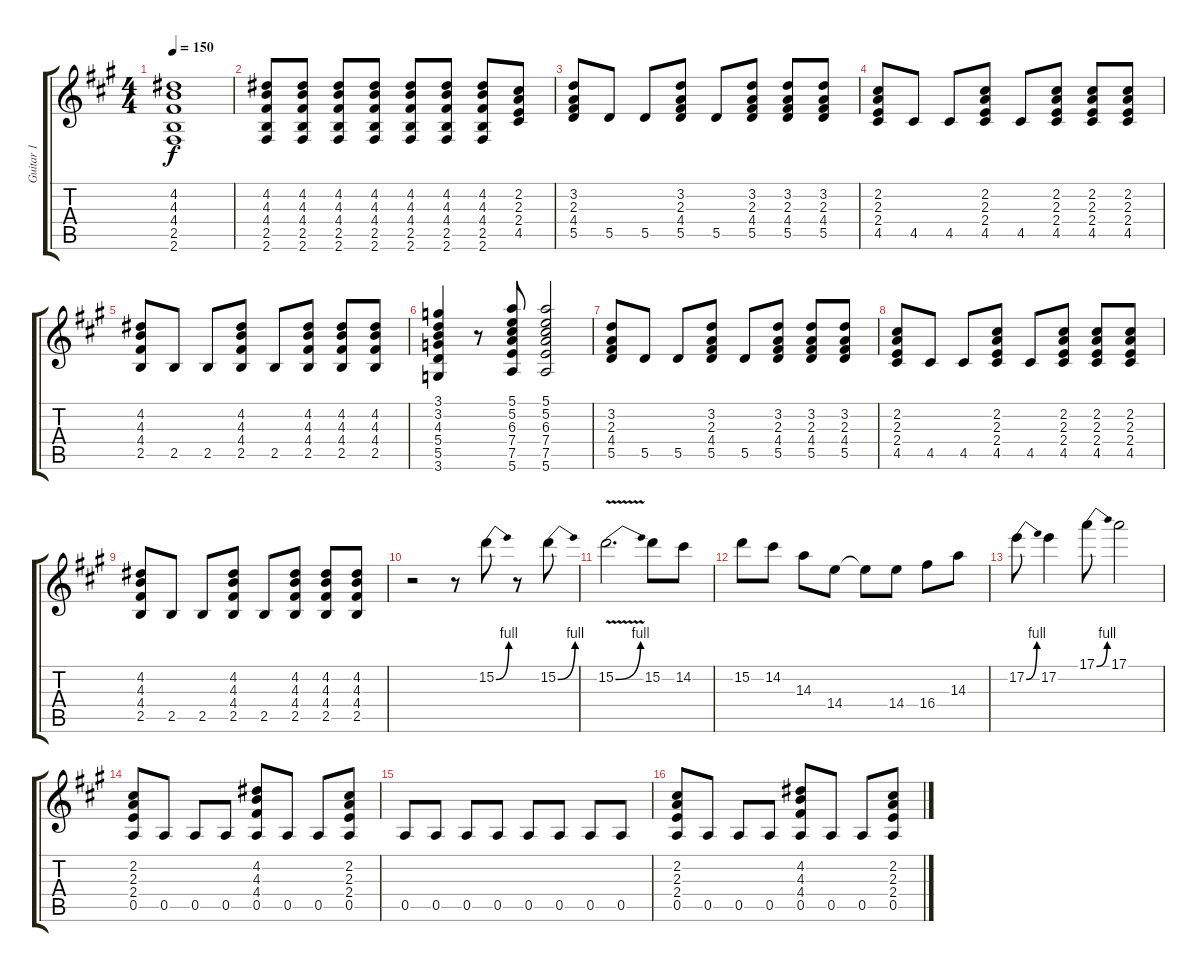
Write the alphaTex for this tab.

\track ("Guitar 1" "Guitar 1") {instrument overdrivenguitar}
\staff {score tabs}
\tuning (E4 B3 G3 D3 A2 E2) {hide}
\ts (4 4)
\tempo 150
\clef g2
\ks a
(4.2 4.3 4.4 2.5 2.6).1{dy f} |
(4.2 4.3 4.4 2.5 2.6).8 (4.2 4.3 4.4 2.5 2.6).8 (4.2 4.3 4.4 2.5 2.6).8 (4.2 4.3 4.4 2.5 2.6).8 (4.2 4.3 4.4 2.5 2.6).8 (4.2 4.3 4.4 2.5 2.6).8 (4.2 4.3 4.4 2.5 2.6).8 (2.2 2.3 2.4 4.5).8 |
(3.2 2.3 4.4 5.5).8 5.5.8 5.5.8 (3.2 2.3 4.4 5.5).8 5.5.8 (3.2 2.3 4.4 5.5).8 (3.2 2.3 4.4 5.5).8 (3.2 2.3 4.4 5.5).8 |
(2.2 2.3 2.4 4.5).8 4.5.8 4.5.8 (2.2 2.3 2.4 4.5).8 4.5.8 (2.2 2.3 2.4 4.5).8 (2.2 2.3 2.4 4.5).8 (2.2 2.3 2.4 4.5).8 |
(4.2 4.3 4.4 2.5).8 2.5.8 2.5.8 (4.2 4.3 4.4 2.5).8 2.5.8 (4.2 4.3 4.4 2.5).8 (4.2 4.3 4.4 2.5).8 (4.2 4.3 4.4 2.5).8 |
(3.1 3.2 4.3 5.4 5.5 3.6).4 r.8 (5.1 5.2 6.3 7.4 7.5 5.6).8 (5.1 5.2 6.3 7.4 7.5 5.6).2 |
(3.2 2.3 4.4 5.5).8 5.5.8 5.5.8 (3.2 2.3 4.4 5.5).8 5.5.8 (3.2 2.3 4.4 5.5).8 (3.2 2.3 4.4 5.5).8 (3.2 2.3 4.4 5.5).8 |
(2.2 2.3 2.4 4.5).8 4.5.8 4.5.8 (2.2 2.3 2.4 4.5).8 4.5.8 (2.2 2.3 2.4 4.5).8 (2.2 2.3 2.4 4.5).8 (2.2 2.3 2.4 4.5).8 |
(4.2 4.3 4.4 2.5).8 2.5.8 2.5.8 (4.2 4.3 4.4 2.5).8 2.5.8 (4.2 4.3 4.4 2.5).8 (4.2 4.3 4.4 2.5).8 (4.2 4.3 4.4 2.5).8 |
r.2 r.8 15.2{be (bend 0 0 60 4)}.8 r.8 15.2{be (bend 0 0 60 4)}.8 |
15.2{be (bend 0 0 60 4) v}.2{d} 15.2.8 14.2.8 |
15.2.8 14.2.8 14.3.8 14.4.8 14.4{t}.8 14.4.8 16.4.8 14.3.8 |
17.2{be (bend 0 0 60 4)}.8 17.2.4 17.1{be (bend 0 0 60 4)}.8 17.1.2 |
(2.2 2.3 2.4 0.5).8 0.5.8 0.5.8 0.5.8 (4.2 4.3 4.4 0.5).8 0.5.8 0.5.8 (2.2 2.3 2.4 0.5).8 |
0.5.8 0.5.8 0.5.8 0.5.8 0.5.8 0.5.8 0.5.8 0.5.8 |
(2.2 2.3 2.4 0.5).8 0.5.8 0.5.8 0.5.8 (4.2 4.3 4.4 0.5).8 0.5.8 0.5.8 (2.2 2.3 2.4 0.5).8
